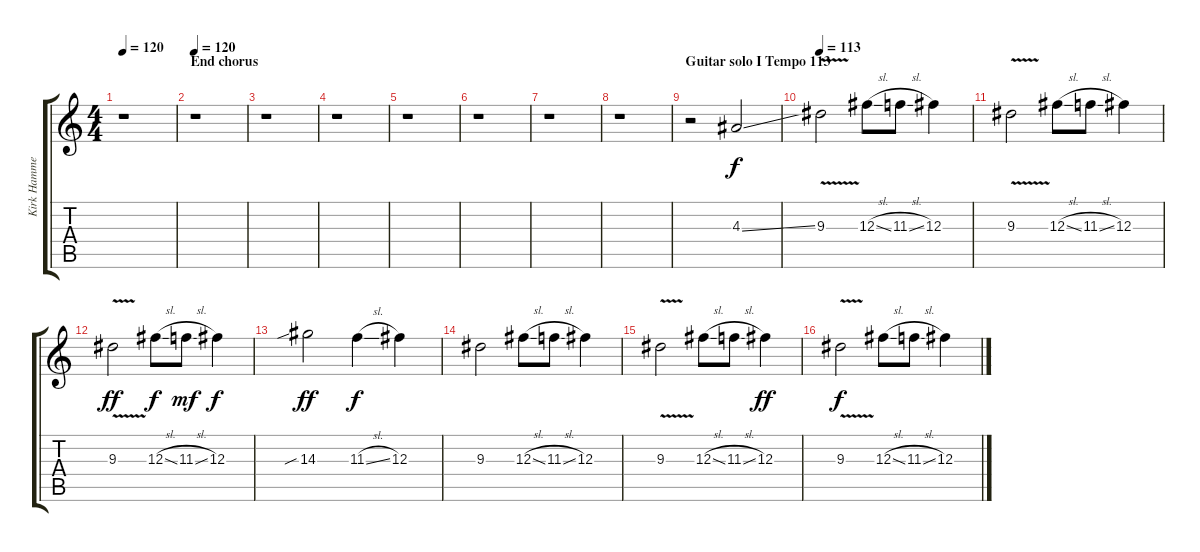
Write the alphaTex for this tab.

\track ("Kirk Hammett Clean lead" "Kirk Hamme") {instrument electricguitarjazz}
\staff {score tabs}
\tuning (Eb4 Bb3 Gb3 Db3 Ab2 Eb2) {hide}
\ts (4 4)
\tempo 120
\clef g2
\ks c
r.1{dy f} |
\section ("" "End chorus")
\tempo 120
r.1 |
r.1 |
r.1 |
r.1 |
r.1 |
r.1 |
r.1 |
\section ("" "Guitar solo I Tempo 113")
r.2 4.3{ss}.2 |
\tempo 113
9.3{v}.2 12.3{sl}.8 11.3{sl}.8 12.3.4 |
9.3{v}.2 12.3{sl}.8 11.3{sl}.8 12.3.4 |
9.3{v}.2{dy ff} 12.3{sl}.8{dy f} 11.3{sl}.8{dy mf} 12.3.4{dy f} |
14.3{sib}.2{dy ff} 11.3{sl}.4{dy f} 12.3.4 |
9.3.2 12.3{sl}.8 11.3{sl}.8 12.3.4 |
9.3{v}.2 12.3{sl}.8 11.3{sl}.8 12.3.4{dy ff} |
9.3{v}.2{dy f} 12.3{sl}.8 11.3{sl}.8 12.3.4
